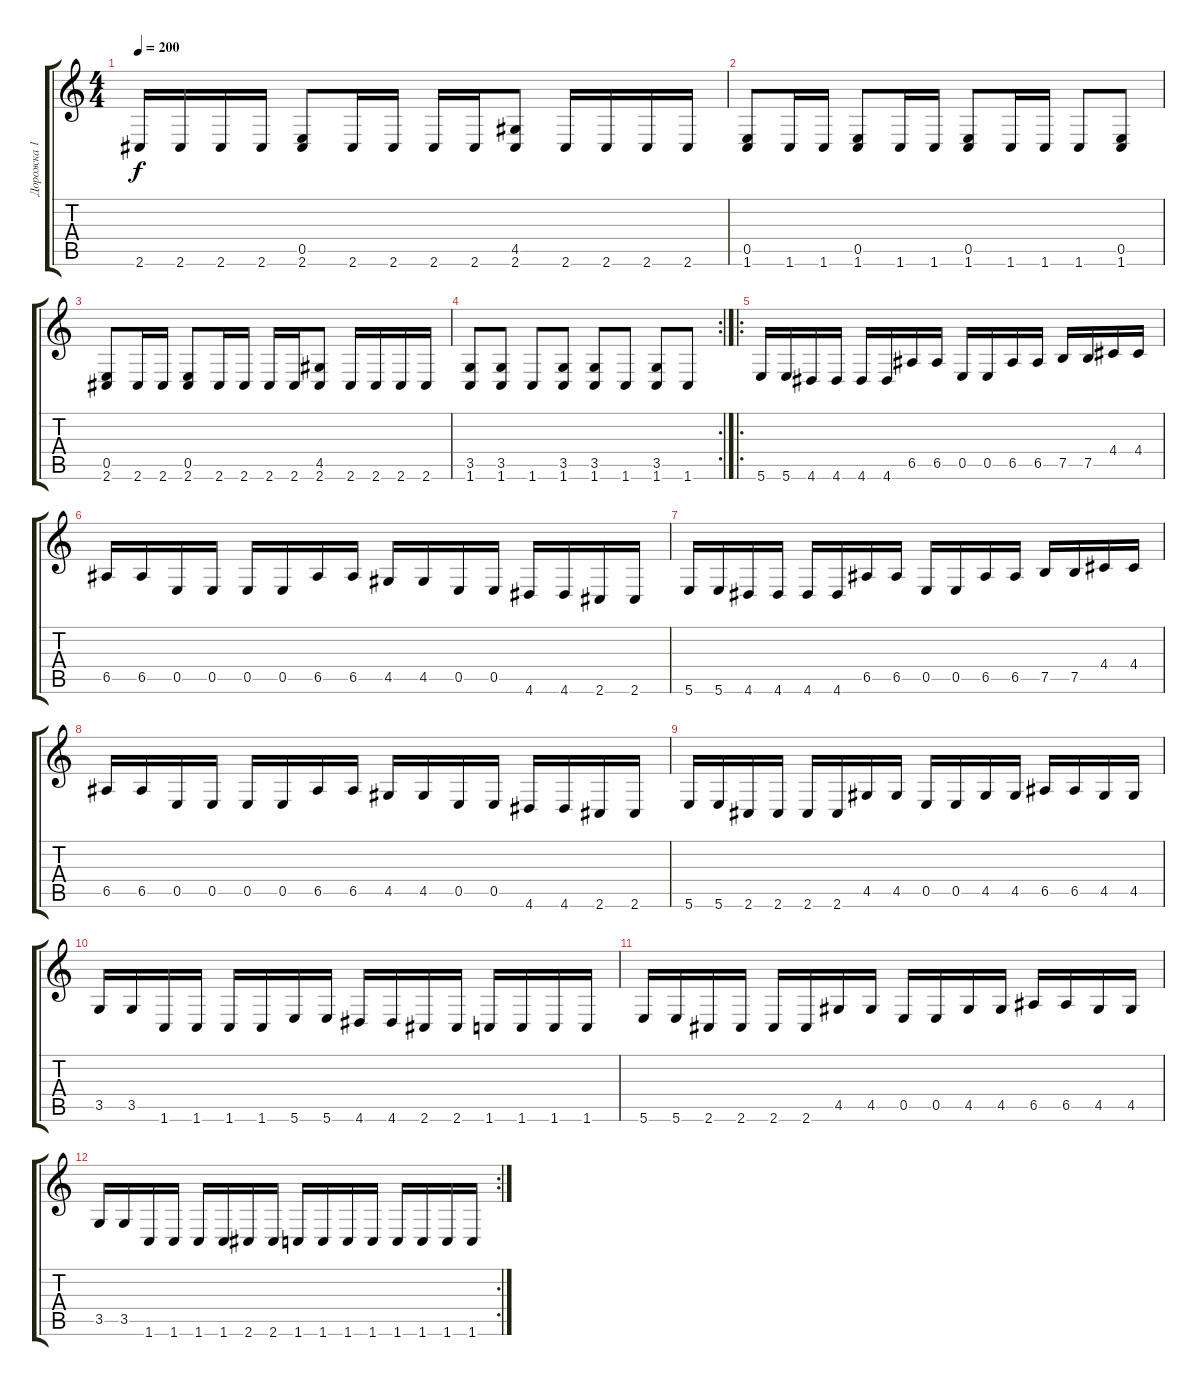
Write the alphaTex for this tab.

\track ("Дорожка 1" "Дорожка 1") {instrument distortionguitar}
\staff {score tabs}
\tuning (B3 Gb3 D3 A2 E2 B1) {hide}
\ts (4 4)
\tempo 200
\clef g2
\ks c
2.6.16{dy f} 2.6.16 2.6.16 2.6.16 (0.5 2.6).8 2.6.16 2.6.16 2.6.16 2.6.16 (4.5 2.6).8 2.6.16 2.6.16 2.6.16 2.6.16 |
(0.5 1.6).8 1.6.16 1.6.16 (0.5 1.6).8 1.6.16 1.6.16 (0.5 1.6).8 1.6.16 1.6.16 1.6.8 (0.5 1.6).8 |
(0.5 2.6).8 2.6.16 2.6.16 (0.5 2.6).8 2.6.16 2.6.16 2.6.16 2.6.16 (4.5 2.6).8 2.6.16 2.6.16 2.6.16 2.6.16 |
\rc 2
(3.5 1.6).8 (3.5 1.6).8 1.6.8 (3.5 1.6).8 (3.5 1.6).8 1.6.8 (3.5 1.6).8 1.6.8 |
\ro
5.6.16 5.6.16 4.6.16 4.6.16 4.6.16 4.6.16 6.5.16 6.5.16 0.5.16 0.5.16 6.5.16 6.5.16 7.5.16 7.5.16 4.4.16 4.4.16 |
6.5.16 6.5.16 0.5.16 0.5.16 0.5.16 0.5.16 6.5.16 6.5.16 4.5.16 4.5.16 0.5.16 0.5.16 4.6.16 4.6.16 2.6.16 2.6.16 |
5.6.16 5.6.16 4.6.16 4.6.16 4.6.16 4.6.16 6.5.16 6.5.16 0.5.16 0.5.16 6.5.16 6.5.16 7.5.16 7.5.16 4.4.16 4.4.16 |
6.5.16 6.5.16 0.5.16 0.5.16 0.5.16 0.5.16 6.5.16 6.5.16 4.5.16 4.5.16 0.5.16 0.5.16 4.6.16 4.6.16 2.6.16 2.6.16 |
5.6.16 5.6.16 2.6.16 2.6.16 2.6.16 2.6.16 4.5.16 4.5.16 0.5.16 0.5.16 4.5.16 4.5.16 6.5.16 6.5.16 4.5.16 4.5.16 |
3.5.16 3.5.16 1.6.16 1.6.16 1.6.16 1.6.16 5.6.16 5.6.16 4.6.16 4.6.16 2.6.16 2.6.16 1.6.16 1.6.16 1.6.16 1.6.16 |
5.6.16 5.6.16 2.6.16 2.6.16 2.6.16 2.6.16 4.5.16 4.5.16 0.5.16 0.5.16 4.5.16 4.5.16 6.5.16 6.5.16 4.5.16 4.5.16 |
\rc 2
3.5.16 3.5.16 1.6.16 1.6.16 1.6.16 1.6.16 2.6.16 2.6.16 1.6.16 1.6.16 1.6.16 1.6.16 1.6.16 1.6.16 1.6.16 1.6.16
